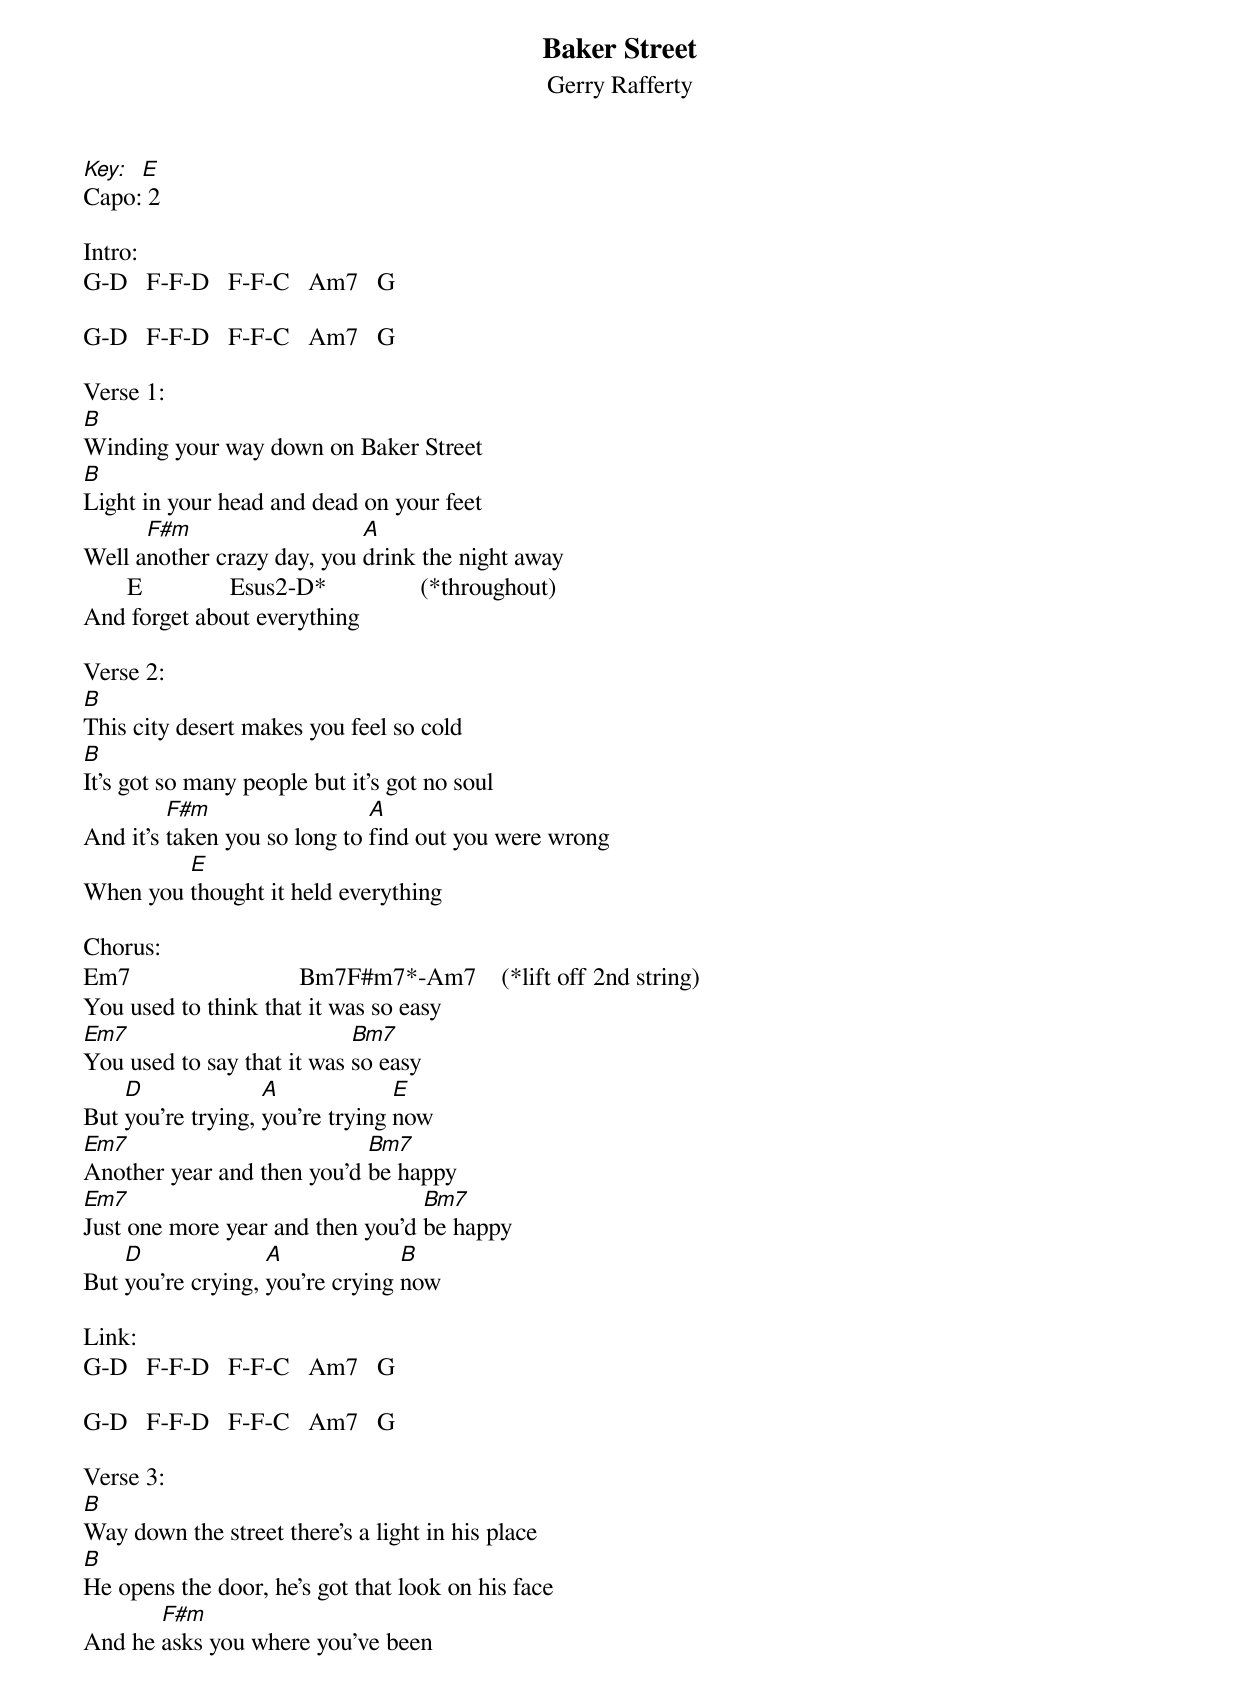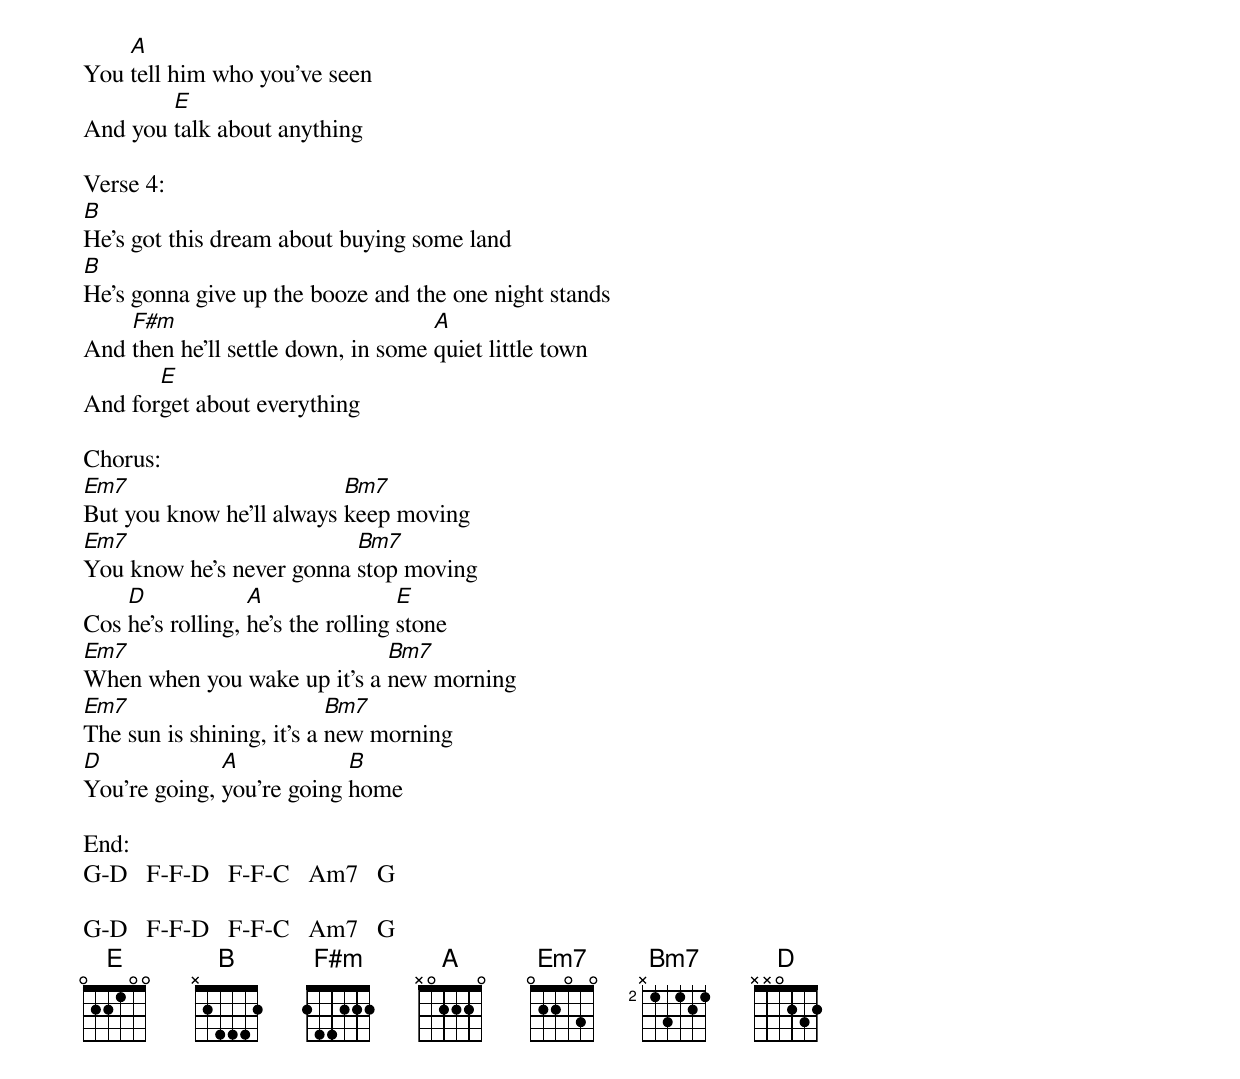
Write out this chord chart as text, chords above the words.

Baker Street
Gerry Rafferty
Key: E
Capo: 2

Intro:
G-D   F-F-D   F-F-C   Am7   G

G-D   F-F-D   F-F-C   Am7   G

Verse 1:
B
Winding your way down on Baker Street
B
Light in your head and dead on your feet
      F#m                   A
Well another crazy day, you drink the night away
       E              Esus2-D*               (*throughout)
And forget about everything

Verse 2:
B
This city desert makes you feel so cold
B
It's got so many people but it's got no soul
         F#m                  A
And it's taken you so long to find out you were wrong
         E
When you thought it held everything

Chorus:
Em7                           Bm7F#m7*-Am7    (*lift off 2nd string)
You used to think that it was so easy
Em7                         Bm7
You used to say that it was so easy
    D              A             E
But you're trying, you're trying now
Em7                         Bm7
Another year and then you'd be happy
Em7                               Bm7
Just one more year and then you'd be happy
    D              A             B
But you're crying, you're crying now

Link:
G-D   F-F-D   F-F-C   Am7   G

G-D   F-F-D   F-F-C   Am7   G

Verse 3:
B
Way down the street there's a light in his place
B
He opens the door, he's got that look on his face
       F#m
And he asks you where you've been
    A
You tell him who you've seen
        E
And you talk about anything

Verse 4:
B
He's got this dream about buying some land
B
He's gonna give up the booze and the one night stands
    F#m                             A
And then he'll settle down, in some quiet little town
       E
And forget about everything

Chorus:
Em7                       Bm7
But you know he'll always keep moving
Em7                       Bm7
You know he's never gonna stop moving
    D             A                E
Cos he's rolling, he's the rolling stone
Em7                          Bm7
When when you wake up it's a new morning
Em7                        Bm7
The sun is shining, it's a new morning
D             A            B
You're going, you're going home

End:
G-D   F-F-D   F-F-C   Am7   G

G-D   F-F-D   F-F-C   Am7   G
